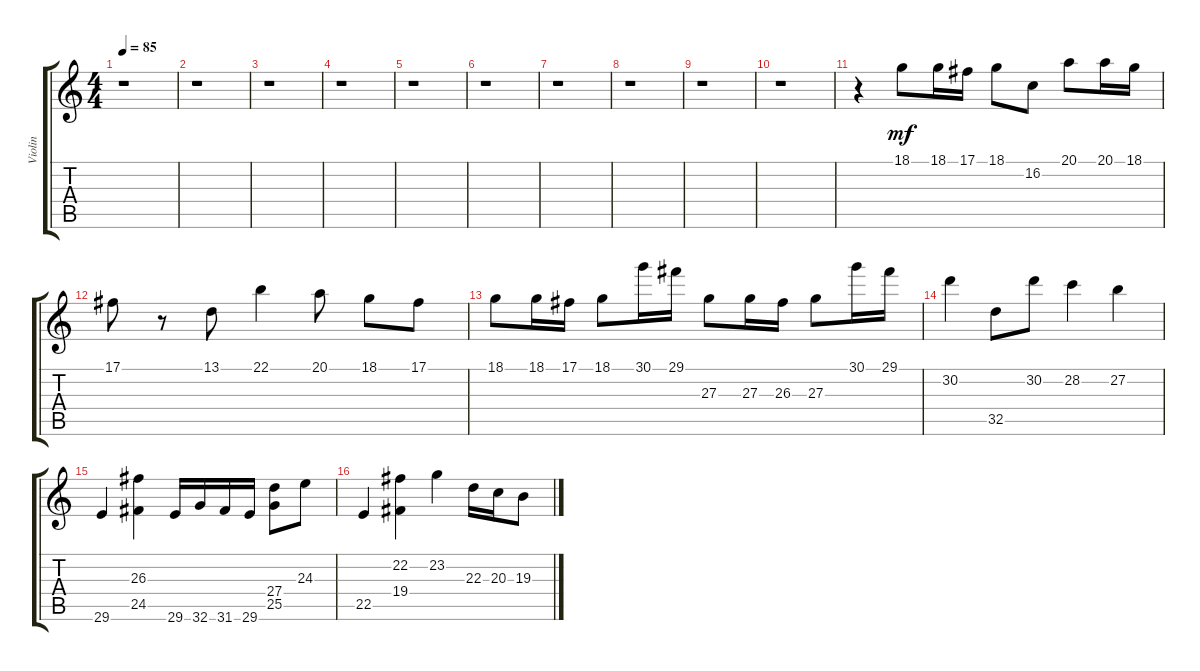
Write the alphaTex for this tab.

\track ("Violin" "Violin") {instrument violin}
\staff {score tabs}
\tuning (Db4 Ab3 E3 B2 Gb2 B1) {hide}
\ts (4 4)
\tempo 85
\clef g2
\ks c
r.1{dy mf} |
r.1 |
r.1 |
r.1 |
r.1 |
r.1 |
r.1 |
r.1 |
r.1 |
r.1 |
r.4 18.1.8 18.1.16 17.1.16 18.1.8 16.2.8 20.1.8 20.1.16 18.1.16 |
17.1.8 r.8 13.1.8 22.1.4 20.1.8 18.1.8 17.1.8 |
18.1.8 18.1.16 17.1.16 18.1.8 30.1.16 29.1.16 27.3.8 27.3.16 26.3.16 27.3.8 30.1.16 29.1.16 |
30.2.4 32.5.8 30.2.8 28.2.4 27.2.4 |
29.6.4 (26.3 24.5).4 29.6.16 32.6.16 31.6.16 29.6.16 (27.4 25.5).8 24.3.8 |
22.5.4 (22.2 19.4).4 23.2.4 22.3.16 20.3.16 19.3.8
